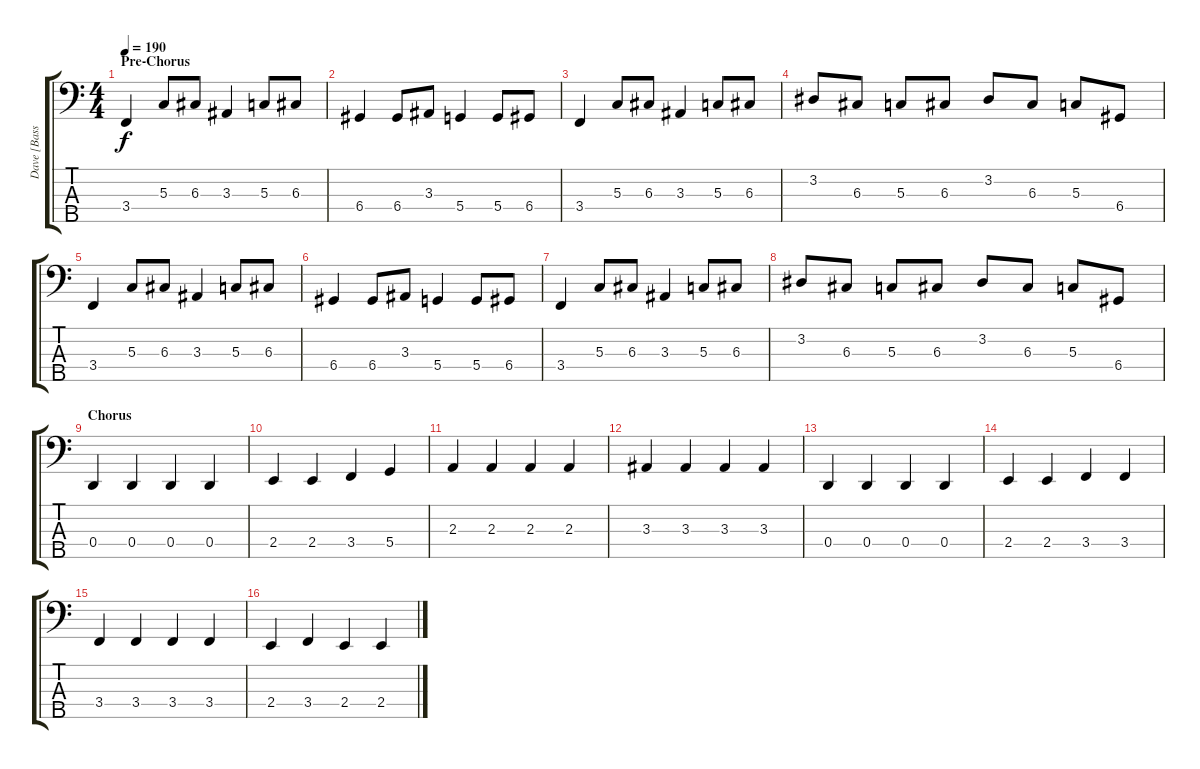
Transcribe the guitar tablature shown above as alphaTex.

\track ("Dave [Bass]" "Dave [Bass") {instrument electricbasspick}
\staff {score tabs}
\tuning (F2 C2 G1 D1 A0) {hide}
\ts (4 4)
\section ("" "Pre-Chorus")
\tempo 190
\clef f4
\ks c
3.4.4{dy f} 5.3.8 6.3.8 3.3.4 5.3.8 6.3.8 |
6.4.4 6.4.8 3.3.8 5.4.4 5.4.8 6.4.8 |
3.4.4 5.3.8 6.3.8 3.3.4 5.3.8 6.3.8 |
3.2.8 6.3.8 5.3.8 6.3.8 3.2.8 6.3.8 5.3.8 6.4.8 |
3.4.4 5.3.8 6.3.8 3.3.4 5.3.8 6.3.8 |
6.4.4 6.4.8 3.3.8 5.4.4 5.4.8 6.4.8 |
3.4.4 5.3.8 6.3.8 3.3.4 5.3.8 6.3.8 |
3.2.8 6.3.8 5.3.8 6.3.8 3.2.8 6.3.8 5.3.8 6.4.8 |
\section ("" "Chorus")
0.4.4 0.4.4 0.4.4 0.4.4 |
2.4.4 2.4.4 3.4.4 5.4.4 |
2.3.4 2.3.4 2.3.4 2.3.4 |
3.3.4 3.3.4 3.3.4 3.3.4 |
0.4.4 0.4.4 0.4.4 0.4.4 |
2.4.4 2.4.4 3.4.4 3.4.4 |
3.4.4 3.4.4 3.4.4 3.4.4 |
2.4.4 3.4.4 2.4.4 2.4.4
